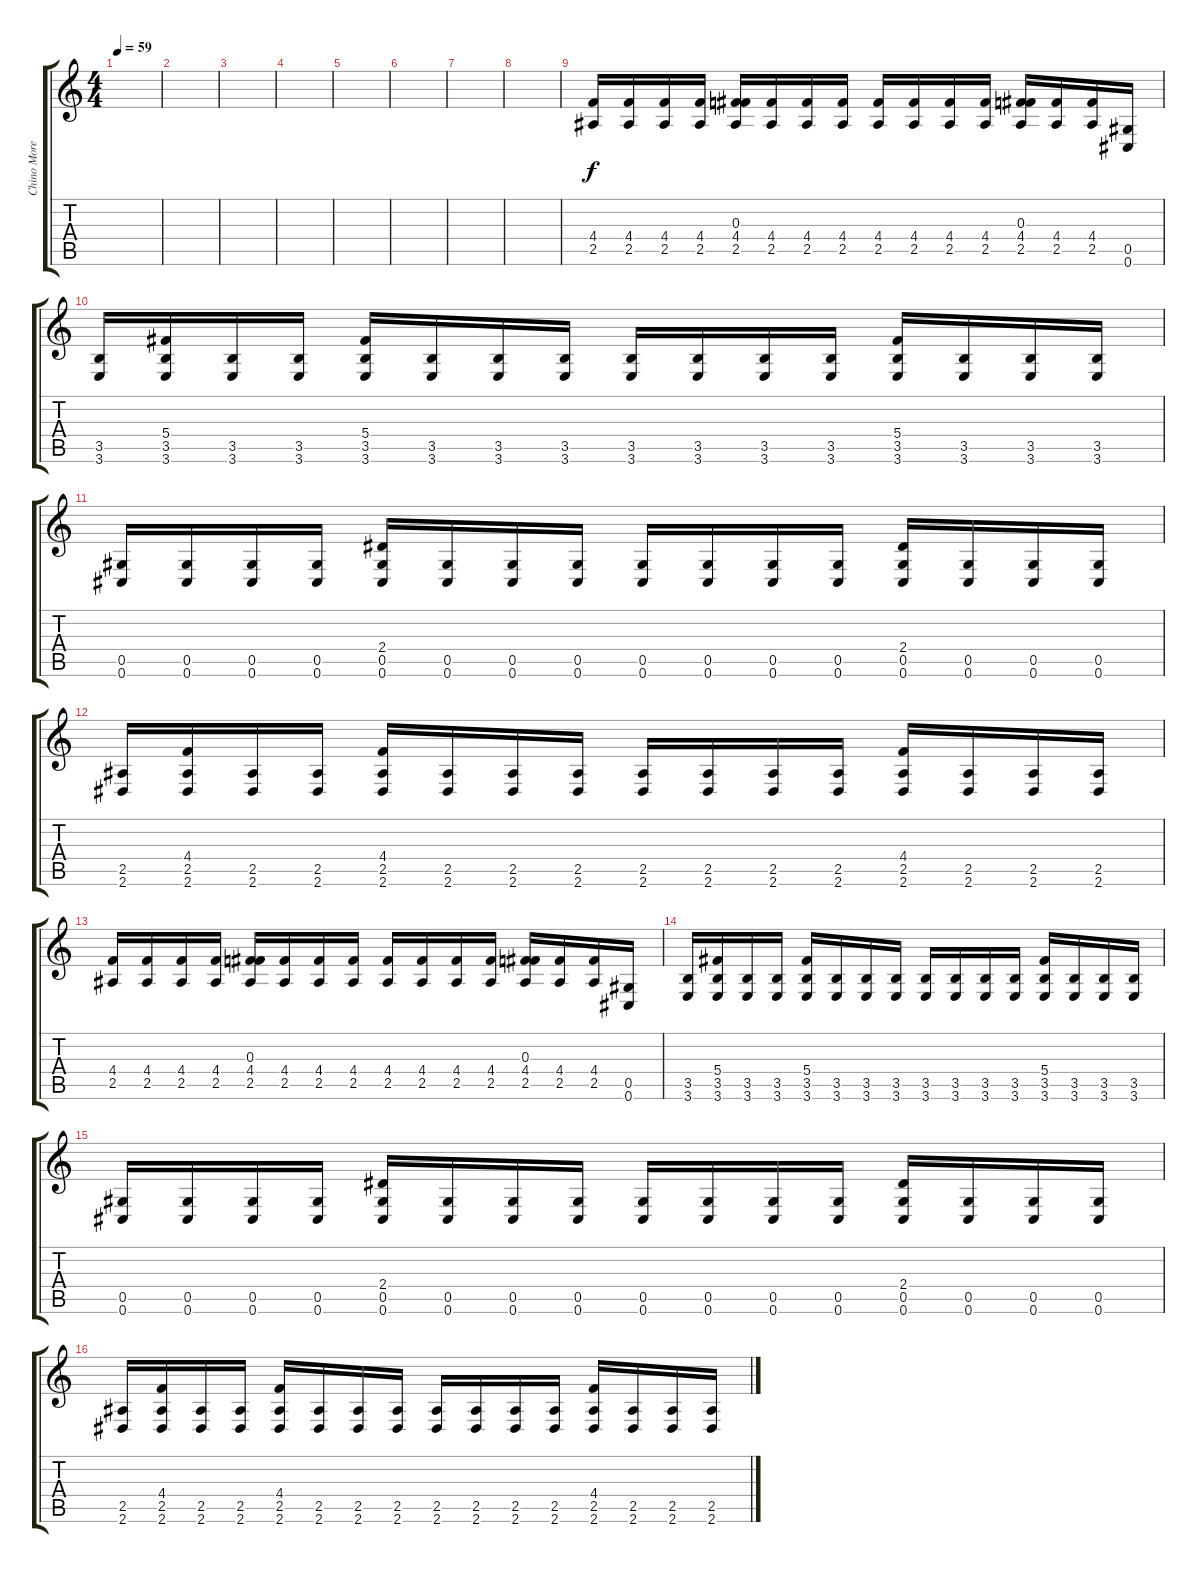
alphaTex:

\track ("Chino Moreno guitars" "Chino More") {instrument electricguitarjazz}
\staff {score tabs}
\tuning (Eb4 Bb3 Gb3 Db3 Ab2 Db2) {hide}
\ts (4 4)
\tempo 59
\clef g2
\ks c
|
|
|
|
|
|
|
|
(4.4 2.5).16{balance 2 instrument distortionguitar} (4.4 2.5).16 (4.4 2.5).16 (4.4 2.5).16 (0.3 4.4 2.5).16 (4.4 2.5).16 (4.4 2.5).16 (4.4 2.5).16 (4.4 2.5).16 (4.4 2.5).16 (4.4 2.5).16 (4.4 2.5).16 (0.3 4.4 2.5).16 (4.4 2.5).16 (4.4 2.5).16 (0.5 0.6).16 |
(3.5 3.6).16 (5.4 3.5 3.6).16 (3.5 3.6).16 (3.5 3.6).16 (5.4 3.5 3.6).16 (3.5 3.6).16 (3.5 3.6).16 (3.5 3.6).16 (3.5 3.6).16 (3.5 3.6).16 (3.5 3.6).16 (3.5 3.6).16 (5.4 3.5 3.6).16 (3.5 3.6).16 (3.5 3.6).16 (3.5 3.6).16 |
(0.5 0.6).16 (0.5 0.6).16 (0.5 0.6).16 (0.5 0.6).16 (2.4 0.5 0.6).16 (0.5 0.6).16 (0.5 0.6).16 (0.5 0.6).16 (0.5 0.6).16 (0.5 0.6).16 (0.5 0.6).16 (0.5 0.6).16 (2.4 0.5 0.6).16 (0.5 0.6).16 (0.5 0.6).16 (0.5 0.6).16 |
(2.5 2.6).16 (4.4 2.5 2.6).16 (2.5 2.6).16 (2.5 2.6).16 (4.4 2.5 2.6).16 (2.5 2.6).16 (2.5 2.6).16 (2.5 2.6).16 (2.5 2.6).16 (2.5 2.6).16 (2.5 2.6).16 (2.5 2.6).16 (4.4 2.5 2.6).16 (2.5 2.6).16 (2.5 2.6).16 (2.5 2.6).16 |
(4.4 2.5).16{instrument distortionguitar} (4.4 2.5).16 (4.4 2.5).16 (4.4 2.5).16 (0.3 4.4 2.5).16 (4.4 2.5).16 (4.4 2.5).16 (4.4 2.5).16 (4.4 2.5).16 (4.4 2.5).16 (4.4 2.5).16 (4.4 2.5).16 (0.3 4.4 2.5).16 (4.4 2.5).16 (4.4 2.5).16 (0.5 0.6).16 |
(3.5 3.6).16 (5.4 3.5 3.6).16 (3.5 3.6).16 (3.5 3.6).16 (5.4 3.5 3.6).16 (3.5 3.6).16 (3.5 3.6).16 (3.5 3.6).16 (3.5 3.6).16 (3.5 3.6).16 (3.5 3.6).16 (3.5 3.6).16 (5.4 3.5 3.6).16 (3.5 3.6).16 (3.5 3.6).16 (3.5 3.6).16 |
(0.5 0.6).16 (0.5 0.6).16 (0.5 0.6).16 (0.5 0.6).16 (2.4 0.5 0.6).16 (0.5 0.6).16 (0.5 0.6).16 (0.5 0.6).16 (0.5 0.6).16 (0.5 0.6).16 (0.5 0.6).16 (0.5 0.6).16 (2.4 0.5 0.6).16 (0.5 0.6).16 (0.5 0.6).16 (0.5 0.6).16 |
(2.5 2.6).16 (4.4 2.5 2.6).16 (2.5 2.6).16 (2.5 2.6).16 (4.4 2.5 2.6).16 (2.5 2.6).16 (2.5 2.6).16 (2.5 2.6).16 (2.5 2.6).16 (2.5 2.6).16 (2.5 2.6).16 (2.5 2.6).16 (4.4 2.5 2.6).16 (2.5 2.6).16 (2.5 2.6).16 (2.5 2.6).16
